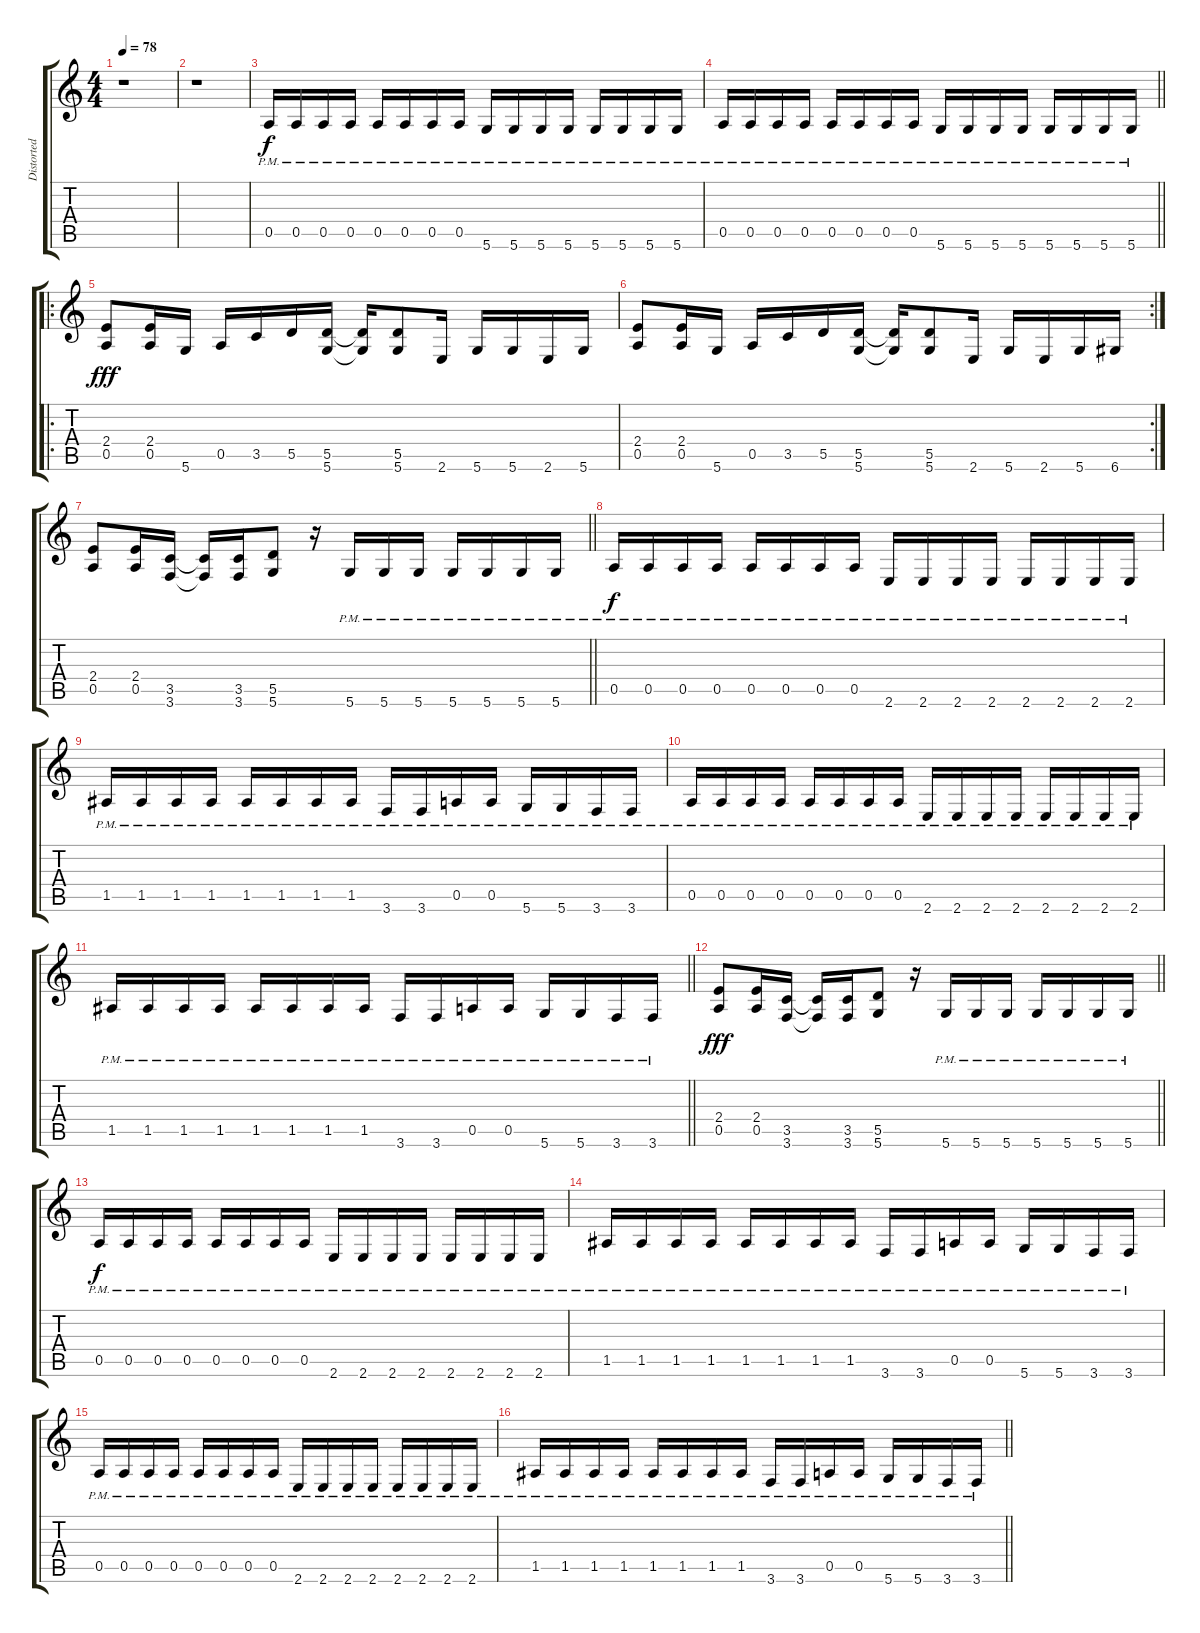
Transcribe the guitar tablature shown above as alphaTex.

\track ("Distorted Guitar" "Distorted ") {instrument overdrivenguitar}
\staff {score tabs}
\tuning (E4 B3 G3 D3 A2 D2) {hide}
\ts (4 4)
\tempo 78
\clef g2
\ks c
r.1{dy f instrument overdrivenguitar} |
r.1 |
0.5{pm}.16 0.5{pm}.16 0.5{pm}.16 0.5{pm}.16 0.5{pm}.16 0.5{pm}.16 0.5{pm}.16 0.5{pm}.16 5.6{pm}.16 5.6{pm}.16 5.6{pm}.16 5.6{pm}.16 5.6{pm}.16 5.6{pm}.16 5.6{pm}.16 5.6{pm}.16 |
\barLineRight lightlight
0.5{pm}.16 0.5{pm}.16 0.5{pm}.16 0.5{pm}.16 0.5{pm}.16 0.5{pm}.16 0.5{pm}.16 0.5{pm}.16 5.6{pm}.16 5.6{pm}.16 5.6{pm}.16 5.6{pm}.16 5.6{pm}.16 5.6{pm}.16 5.6{pm}.16 5.6{pm}.16 |
\ro
(2.4 0.5).8{dy fff} (2.4 0.5).16 5.6.16 0.5.16 3.5.16 5.5.16 (5.5 5.6).16 (5.5{t} 5.6{t}).16 (5.5 5.6).8 2.6.16 5.6.16 5.6.16 2.6.16 5.6.16 |
\rc 2
(2.4 0.5).8 (2.4 0.5).16 5.6.16 0.5.16 3.5.16 5.5.16 (5.5 5.6).16 (5.5{t} 5.6{t}).16 (5.5 5.6).8 2.6.16 5.6.16 2.6.16 5.6.16 6.6.16 |
\barLineRight lightlight
(2.4 0.5).8 (2.4 0.5).16 (3.5 3.6).16 (3.5{t} 3.6{t}).16 (3.5 3.6).16 (5.5 5.6).8 r.16 5.6{pm}.16 5.6{pm}.16 5.6{pm}.16 5.6{pm}.16 5.6{pm}.16 5.6{pm}.16 5.6{pm}.16 |
0.5{pm}.16{dy f} 0.5{pm}.16 0.5{pm}.16 0.5{pm}.16 0.5{pm}.16 0.5{pm}.16 0.5{pm}.16 0.5{pm}.16 2.6{pm}.16 2.6{pm}.16 2.6{pm}.16 2.6{pm}.16 2.6{pm}.16 2.6{pm}.16 2.6{pm}.16 2.6{pm}.16 |
1.5{pm}.16 1.5{pm}.16 1.5{pm}.16 1.5{pm}.16 1.5{pm}.16 1.5{pm}.16 1.5{pm}.16 1.5{pm}.16 3.6{pm}.16 3.6{pm}.16 0.5{pm}.16 0.5{pm}.16 5.6{pm}.16 5.6{pm}.16 3.6{pm}.16 3.6{pm}.16 |
0.5{pm}.16 0.5{pm}.16 0.5{pm}.16 0.5{pm}.16 0.5{pm}.16 0.5{pm}.16 0.5{pm}.16 0.5{pm}.16 2.6{pm}.16 2.6{pm}.16 2.6{pm}.16 2.6{pm}.16 2.6{pm}.16 2.6{pm}.16 2.6{pm}.16 2.6{pm}.16 |
\barLineRight lightlight
1.5{pm}.16 1.5{pm}.16 1.5{pm}.16 1.5{pm}.16 1.5{pm}.16 1.5{pm}.16 1.5{pm}.16 1.5{pm}.16 3.6{pm}.16 3.6{pm}.16 0.5{pm}.16 0.5{pm}.16 5.6{pm}.16 5.6{pm}.16 3.6{pm}.16 3.6{pm}.16 |
\barLineRight lightlight
(2.4 0.5).8{dy fff} (2.4 0.5).16 (3.5 3.6).16 (3.5{t} 3.6{t}).16 (3.5 3.6).16 (5.5 5.6).8 r.16 5.6{pm}.16 5.6{pm}.16 5.6{pm}.16 5.6{pm}.16 5.6{pm}.16 5.6{pm}.16 5.6{pm}.16 |
0.5{pm}.16{dy f} 0.5{pm}.16 0.5{pm}.16 0.5{pm}.16 0.5{pm}.16 0.5{pm}.16 0.5{pm}.16 0.5{pm}.16 2.6{pm}.16 2.6{pm}.16 2.6{pm}.16 2.6{pm}.16 2.6{pm}.16 2.6{pm}.16 2.6{pm}.16 2.6{pm}.16 |
1.5{pm}.16 1.5{pm}.16 1.5{pm}.16 1.5{pm}.16 1.5{pm}.16 1.5{pm}.16 1.5{pm}.16 1.5{pm}.16 3.6{pm}.16 3.6{pm}.16 0.5{pm}.16 0.5{pm}.16 5.6{pm}.16 5.6{pm}.16 3.6{pm}.16 3.6{pm}.16 |
0.5{pm}.16 0.5{pm}.16 0.5{pm}.16 0.5{pm}.16 0.5{pm}.16 0.5{pm}.16 0.5{pm}.16 0.5{pm}.16 2.6{pm}.16 2.6{pm}.16 2.6{pm}.16 2.6{pm}.16 2.6{pm}.16 2.6{pm}.16 2.6{pm}.16 2.6{pm}.16 |
\barLineRight lightlight
1.5{pm}.16 1.5{pm}.16 1.5{pm}.16 1.5{pm}.16 1.5{pm}.16 1.5{pm}.16 1.5{pm}.16 1.5{pm}.16 3.6{pm}.16 3.6{pm}.16 0.5{pm}.16 0.5{pm}.16 5.6{pm}.16 5.6{pm}.16 3.6{pm}.16 3.6{pm}.16
